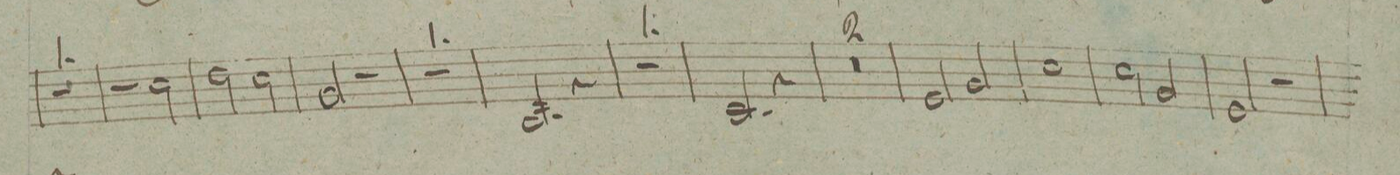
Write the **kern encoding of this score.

**kern	**dynam
*I"Corno 2do	*
*clefG2	*
*k[]	*
*met(c|)	*
*M2/2	*
1r	.
=176	=176
2r	.
2cc\	.
=177	=177
2dd\	.
2cc\	.
=178	=178
2g/	.
2r	.
=179	=179
1r	.
=180	=180
2.G/	.
4r	.
=181	=181
1r	.
=182	=182
2.c/	.
4r	.
=183	=183
0r	.
=184	=184
=185	=185
2e/	.
2g/	.
=186	=186
1cc\	.
=187	=187
2cc\	.
2g/	.
=188	=188
2e/	.
2r	.
=189	=189
*-	*-
